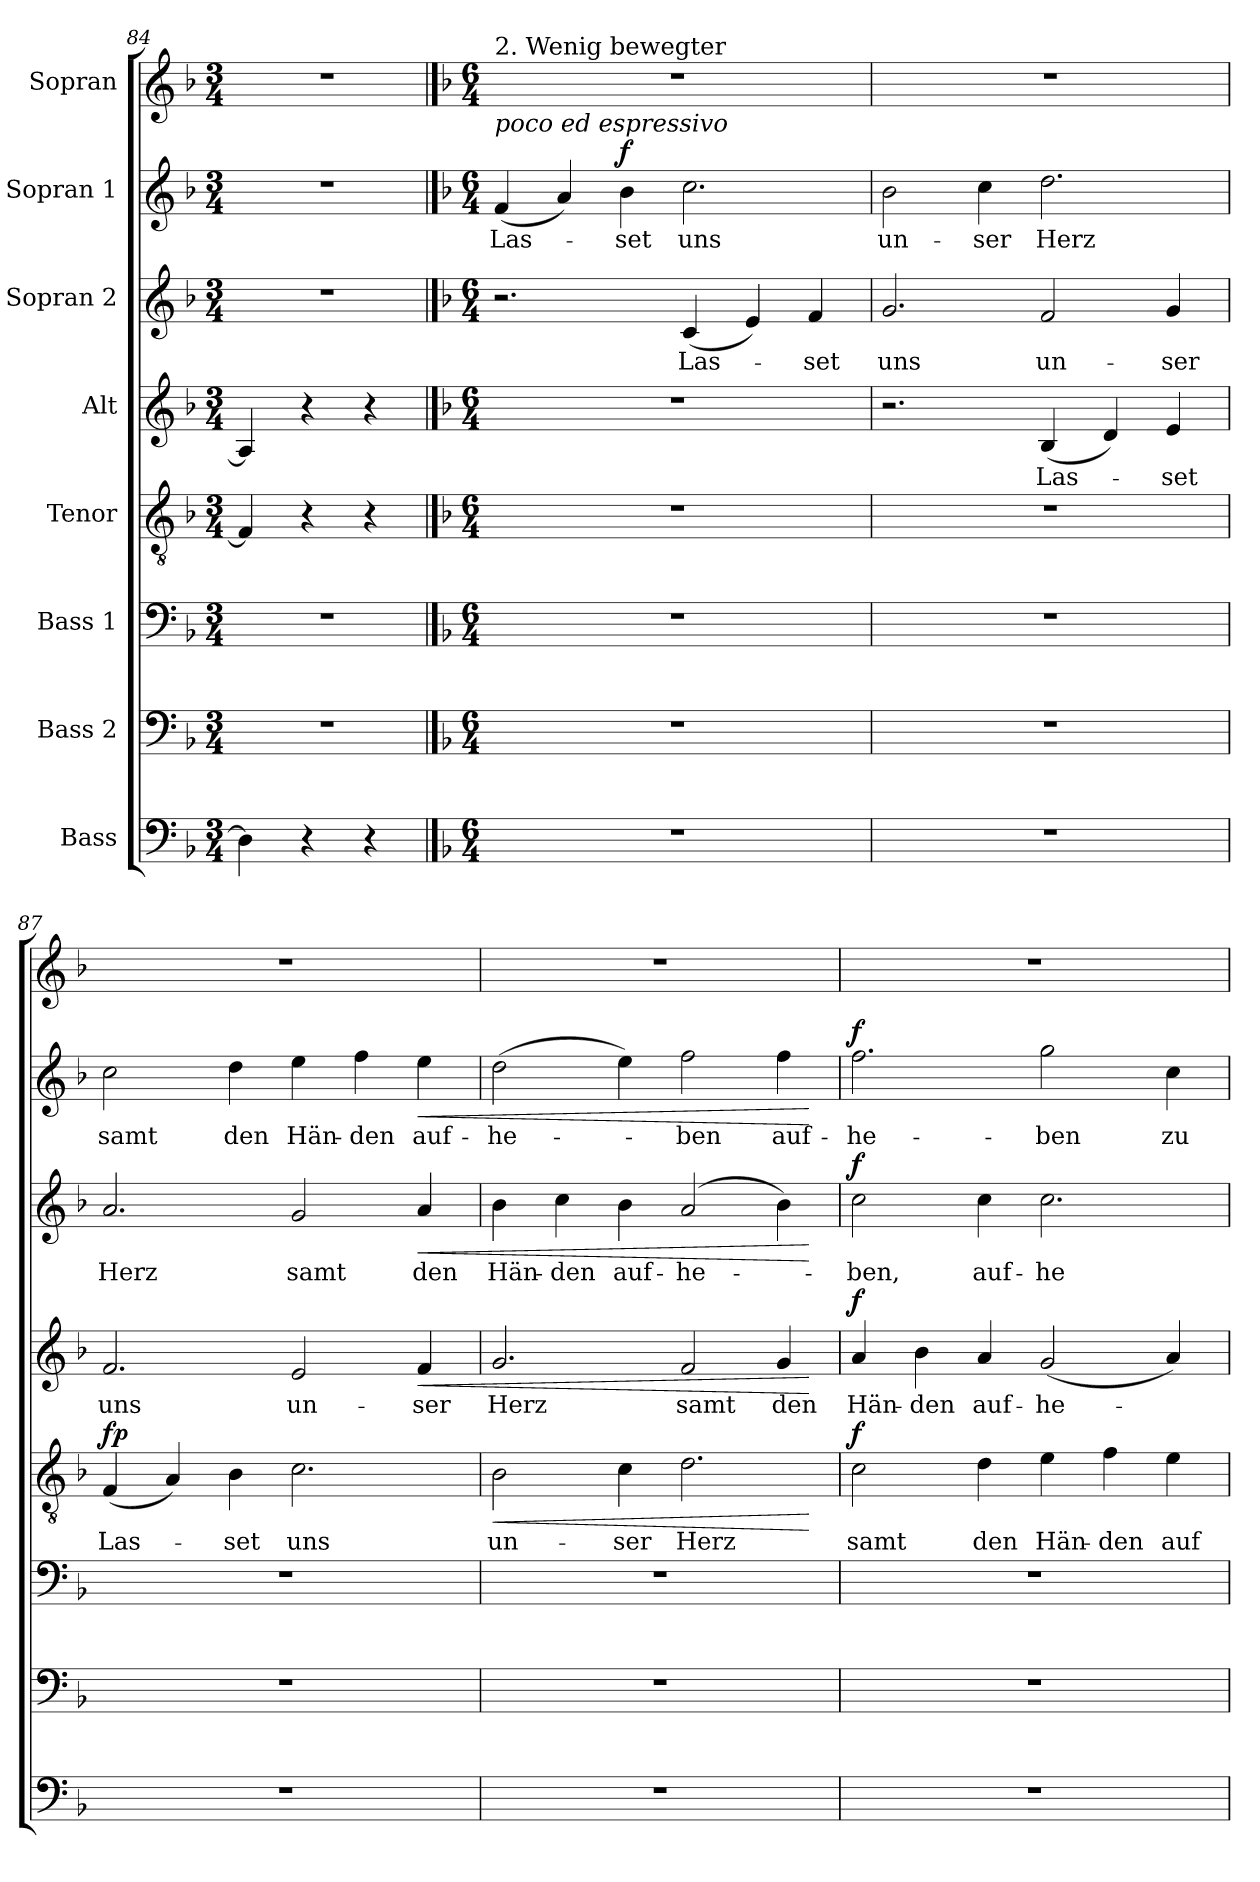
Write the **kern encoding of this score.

**kern	**kern	**kern	**kern	**text	**dynam	**kern	**text	**dynam	**kern	**text	**dynam	**kern	**text	**dynam	**kern
*part8	*part7	*part6	*part5	*part5	*part5	*part4	*part4	*part4	*part3	*part3	*part3	*part2	*part2	*part2	*part1
*staff8	*staff7	*staff6	*staff5	*staff5	*staff5	*staff4	*staff4	*staff4	*staff3	*staff3	*staff3	*staff2	*staff2	*staff2	*staff1
*I"Bass	*I"Bass 2	*I"Bass 1	*I"Tenor	*	*	*I"Alt	*	*	*I"Sopran 2	*	*	*I"Sopran 1	*	*	*I"Sopran
*clefF4	*clefF4	*clefF4	*clefGv2	*	*	*clefG2	*	*	*clefG2	*	*	*clefG2	*	*	*clefG2
*k[b-]	*k[b-]	*k[b-]	*k[b-]	*	*	*k[b-]	*	*	*k[b-]	*	*	*k[b-]	*	*	*k[b-]
*M3/4	*M3/4	*M3/4	*M3/4	*	*	*M3/4	*	*	*M3/4	*	*	*M3/4	*	*	*M3/4
=84	=84	=84	=84	=84	=84	=84	=84	=84	=84	=84	=84	=84	=84	=84	=84
4D\]	2.r	2.r	4F/]	.	.	4A/]	.	.	2.r	.	.	2.r	.	.	2.r
4r	.	.	4r	.	.	4r	.	.	.	.	.	.	.	.	.
4r	.	.	4r	.	.	4r	.	.	.	.	.	.	.	.	.
!!LO:PB:g=z
==85	==85	==85	==85	==85	==85	==85	==85	==85	==85	==85	==85	==85	==85	==85	==85
*k[b-]	*k[b-]	*k[b-]	*k[b-]	*	*	*k[b-]	*	*	*k[b-]	*	*	*k[b-]	*	*	*k[b-]
*M6/4	*M6/4	*M6/4	*M6/4	*	*	*M6/4	*	*	*M6/4	*	*	*M6/4	*	*	*M6/4
!	!	!	!	!	!	!	!	!	!	!	!	!	!	!	!LO:TX:a:t=2.  Wenig bewegter
!	!	!	!	!	!	!	!	!	!	!	!	!LO:TX:a:i:t=poco       ed espressivo	!	!	!
1.r	1.r	1.r	1.r	.	.	1.r	.	.	2.r	.	.	(4f/	Las-	.	1.r
.	.	.	.	.	.	.	.	.	.	.	.	4a/)	.	.	.
!	!	!	!	!	!	!	!	!	!	!	!	!	!	!LO:DY:a	!
.	.	.	.	.	.	.	.	.	.	.	.	4b-\	-set	f	.
!	!	!	!	!	!	!	!	!	!	!	!LO:DY:a	!	!	!	!
!	!	!	!	!	!	!	!	!	!	!	!LO:DY:n=1:a	!	!	!	!
.	.	.	.	.	.	.	.	.	(4c/	Las-	other-dynamics f	2.cc\	uns	.	.
.	.	.	.	.	.	.	.	.	4e/)	.	.	.	.	.	.
.	.	.	.	.	.	.	.	.	4f/	-set	.	.	.	.	.
=86	=86	=86	=86	=86	=86	=86	=86	=86	=86	=86	=86	=86	=86	=86	=86
1.r	1.r	1.r	1.r	.	.	2.r	.	.	2.g/	uns	.	2b-\	un-	.	1.r
.	.	.	.	.	.	.	.	.	.	.	.	4cc\	-ser	.	.
!	!	!	!	!	!	!	!	!LO:DY:a	!	!	!	!	!	!	!
!	!	!	!	!	!	!	!	!LO:DY:n=1:a	!	!	!	!	!	!	!
.	.	.	.	.	.	(4B-/	Las-	other-dynamics f	2f/	un-	.	2.dd\	Herz	.	.
.	.	.	.	.	.	4d/)	.	.	.	.	.	.	.	.	.
.	.	.	.	.	.	4e/	-set	.	4g/	-ser	.	.	.	.	.
=87	=87	=87	=87	=87	=87	=87	=87	=87	=87	=87	=87	=87	=87	=87	=87
!	!	!	!	!	!LO:DY:a	!	!	!	!	!	!	!	!	!	!
!	!	!	!	!	!LO:DY:n=1:a	!	!	!	!	!	!	!	!	!	!
1.r	1.r	1.r	(4F/	Las-	f p	2.f/	uns	.	2.a/	Herz	.	2cc\	samt	.	1.r
.	.	.	4A/)	.	.	.	.	.	.	.	.	.	.	.	.
.	.	.	4B-\	-set	.	.	.	.	.	.	.	4dd\	den	.	.
.	.	.	2.c\	uns	.	2e/	un-	.	2g/	samt	.	4ee\	Hän-	.	.
.	.	.	.	.	.	.	.	.	.	.	.	4ff\	-den	.	.
!	!	!	!	!	!	!	!	!LO:HP:b	!	!	!LO:HP:b	!	!	!LO:HP:b	!
.	.	.	.	.	.	4f/	-ser	<	4a/	den	<	4ee\	auf-	<	.
=88	=88	=88	=88	=88	=88	=88	=88	=88	=88	=88	=88	=88	=88	=88	=88
!	!	!	!	!	!LO:HP:b	!	!	!	!	!	!	!	!	!	!
1.r	1.r	1.r	2B-\	un-	<	2.g/	Herz	.	4b-\	Hän-	.	(2dd\	-he-	.	1.r
.	.	.	.	.	.	.	.	.	4cc\	-den	.	.	.	.	.
.	.	.	4c\	-ser	.	.	.	.	4b-\	auf-	.	4ee\)	.	.	.
.	.	.	2.d\	Herz	.	2f/	samt	.	(2a/	-he-	.	2ff\	-ben	.	.
.	.	.	.	.	.	4g/	den	.	4b-\)	.	.	4ff\	auf-	.	.
.	.	.	.	.	[	.	.	[	.	.	[	.	.	[	.
!!LO:LB:g=z
=89	=89	=89	=89	=89	=89	=89	=89	=89	=89	=89	=89	=89	=89	=89	=89
!	!	!	!	!	!LO:DY:a	!	!	!LO:DY:a	!	!	!LO:DY:a	!	!	!LO:DY:a	!
1.r	1.r	1.r	2c\	samt	f	4a/	Hän-	f	2cc\	-ben,	f	2.ff\	-he-	f	1.r
.	.	.	.	.	.	4b-\	-den	.	.	.	.	.	.	.	.
.	.	.	4d\	den	.	4a/	auf-	.	4cc\	auf-	.	.	.	.	.
.	.	.	4e\	Hän-	.	(2g/	-he-	.	2.cc\	-he-	.	2gg\	-ben	.	.
.	.	.	4f\	-den	.	.	.	.	.	.	.	.	.	.	.
.	.	.	4e\	auf-	.	4a/)	.	.	.	.	.	4cc\	zu	.	.
=	=	=	=	=	=	=	=	=	=	=	=	=	=	=	=
*-	*-	*-	*-	*-	*-	*-	*-	*-	*-	*-	*-	*-	*-	*-	*-
